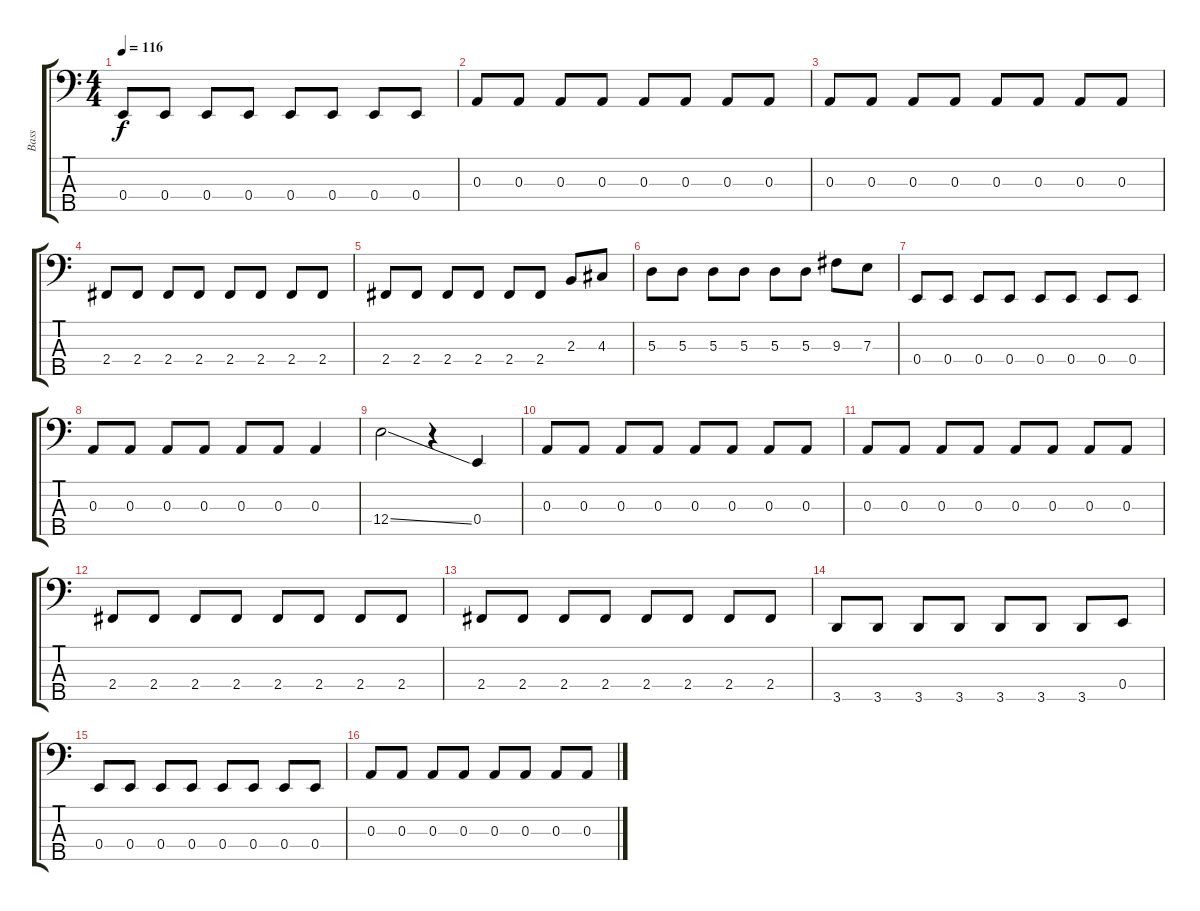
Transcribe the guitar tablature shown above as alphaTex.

\track ("Bass" "Bass") {instrument electricbasspick}
\staff {score tabs}
\tuning (G2 D2 A1 E1 B0) {hide}
\ts (4 4)
\tempo 116
\clef f4
\ks c
0.4.8{dy f} 0.4.8 0.4.8 0.4.8 0.4.8 0.4.8 0.4.8 0.4.8 |
0.3.8 0.3.8 0.3.8 0.3.8 0.3.8 0.3.8 0.3.8 0.3.8 |
0.3.8 0.3.8 0.3.8 0.3.8 0.3.8 0.3.8 0.3.8 0.3.8 |
2.4.8 2.4.8 2.4.8 2.4.8 2.4.8 2.4.8 2.4.8 2.4.8 |
2.4.8 2.4.8 2.4.8 2.4.8 2.4.8 2.4.8 2.3.8 4.3.8 |
5.3.8 5.3.8 5.3.8 5.3.8 5.3.8 5.3.8 9.3.8 7.3.8 |
0.4.8 0.4.8 0.4.8 0.4.8 0.4.8 0.4.8 0.4.8 0.4.8 |
0.3.8 0.3.8 0.3.8 0.3.8 0.3.8 0.3.8 0.3.4 |
12.4{ss}.2 r.4 0.4.4 |
0.3.8 0.3.8 0.3.8 0.3.8 0.3.8 0.3.8 0.3.8 0.3.8 |
0.3.8 0.3.8 0.3.8 0.3.8 0.3.8 0.3.8 0.3.8 0.3.8 |
2.4.8 2.4.8 2.4.8 2.4.8 2.4.8 2.4.8 2.4.8 2.4.8 |
2.4.8 2.4.8 2.4.8 2.4.8 2.4.8 2.4.8 2.4.8 2.4.8 |
3.5.8 3.5.8 3.5.8 3.5.8 3.5.8 3.5.8 3.5.8 0.4.8 |
0.4.8 0.4.8 0.4.8 0.4.8 0.4.8 0.4.8 0.4.8 0.4.8 |
0.3.8 0.3.8 0.3.8 0.3.8 0.3.8 0.3.8 0.3.8 0.3.8
